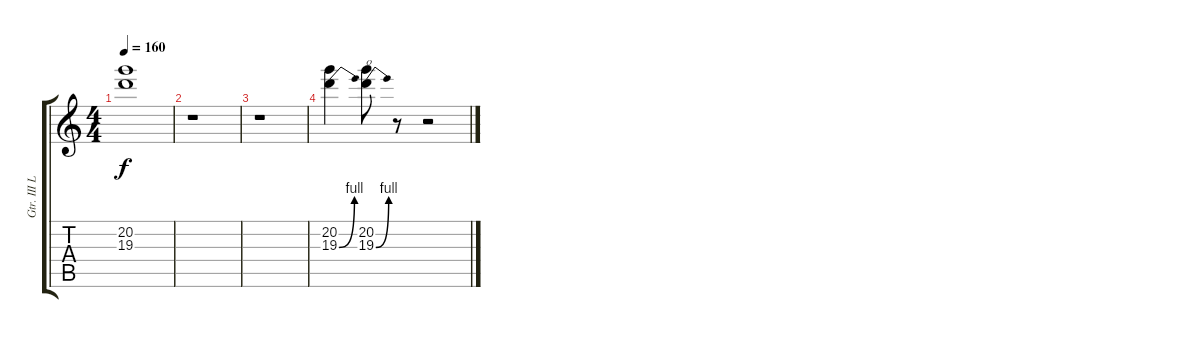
\track ("Gtr. III Lead" "Gtr. III L") {instrument overdrivenguitar}
\staff {score tabs}
\tuning (E4 B3 G3 D3 A2 E2) {hide}
\ts (4 4)
\tempo 160
\clef g2
\ks c
(20.2{t} 19.3{t}).1{dy f} |
r.1 |
r.1 |
(20.2 19.3{be (bend 0 0 60 4)}).4 (20.2 19.3{be (bend 0 0 60 4)}).8{txt "o"} r.8 r.2
